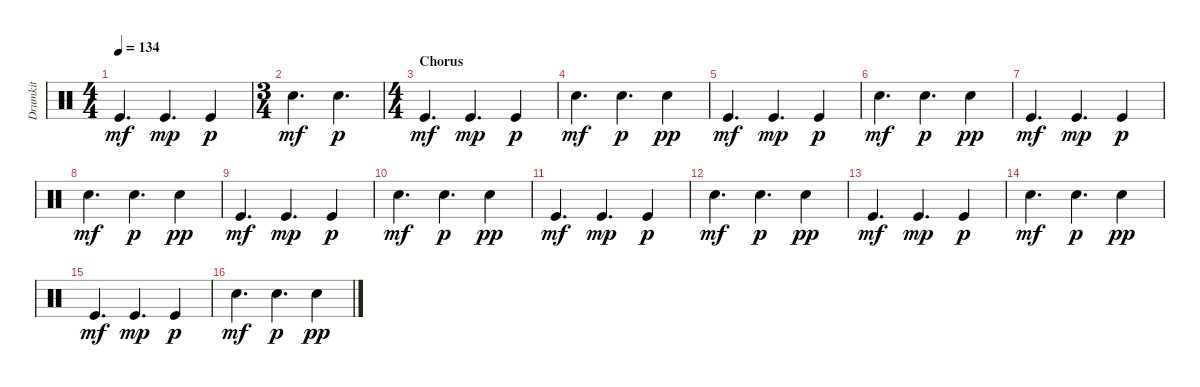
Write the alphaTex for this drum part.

\track ("Drumkit" "Drumkit") {instrument percussion}
\staff {score}
\articulation defaults
\ts (4 4)
\tempo 134
\clef neutral
\ks c "Kick (hit)".4{d dy mf} "Kick (hit)".4{d dy mp} "Kick (hit)".4{dy p}
|
\ts (3 4)
"Snare (hit) 2".4{d dy mf} "Snare (hit) 2".4{d dy p} |
\ts (4 4)
\section ("" "Chorus")
"Kick (hit)".4{d dy mf} "Kick (hit)".4{d dy mp} "Kick (hit)".4{dy p} |
"Snare (hit) 2".4{d dy mf} "Snare (hit) 2".4{d dy p} "Snare (hit) 2".4{dy pp} |
"Kick (hit)".4{d dy mf} "Kick (hit)".4{d dy mp} "Kick (hit)".4{dy p} |
"Snare (hit) 2".4{d dy mf} "Snare (hit) 2".4{d dy p} "Snare (hit) 2".4{dy pp} |
"Kick (hit)".4{d dy mf} "Kick (hit)".4{d dy mp} "Kick (hit)".4{dy p} |
"Snare (hit) 2".4{d dy mf} "Snare (hit) 2".4{d dy p} "Snare (hit) 2".4{dy pp} |
"Kick (hit)".4{d dy mf} "Kick (hit)".4{d dy mp} "Kick (hit)".4{dy p} |
"Snare (hit) 2".4{d dy mf} "Snare (hit) 2".4{d dy p} "Snare (hit) 2".4{dy pp} |
"Kick (hit)".4{d dy mf} "Kick (hit)".4{d dy mp} "Kick (hit)".4{dy p} |
"Snare (hit) 2".4{d dy mf} "Snare (hit) 2".4{d dy p} "Snare (hit) 2".4{dy pp} |
"Kick (hit)".4{d dy mf} "Kick (hit)".4{d dy mp} "Kick (hit)".4{dy p} |
"Snare (hit) 2".4{d dy mf} "Snare (hit) 2".4{d dy p} "Snare (hit) 2".4{dy pp} |
"Kick (hit)".4{d dy mf} "Kick (hit)".4{d dy mp} "Kick (hit)".4{dy p} |
"Snare (hit) 2".4{d dy mf} "Snare (hit) 2".4{d dy p} "Snare (hit) 2".4{dy pp}
